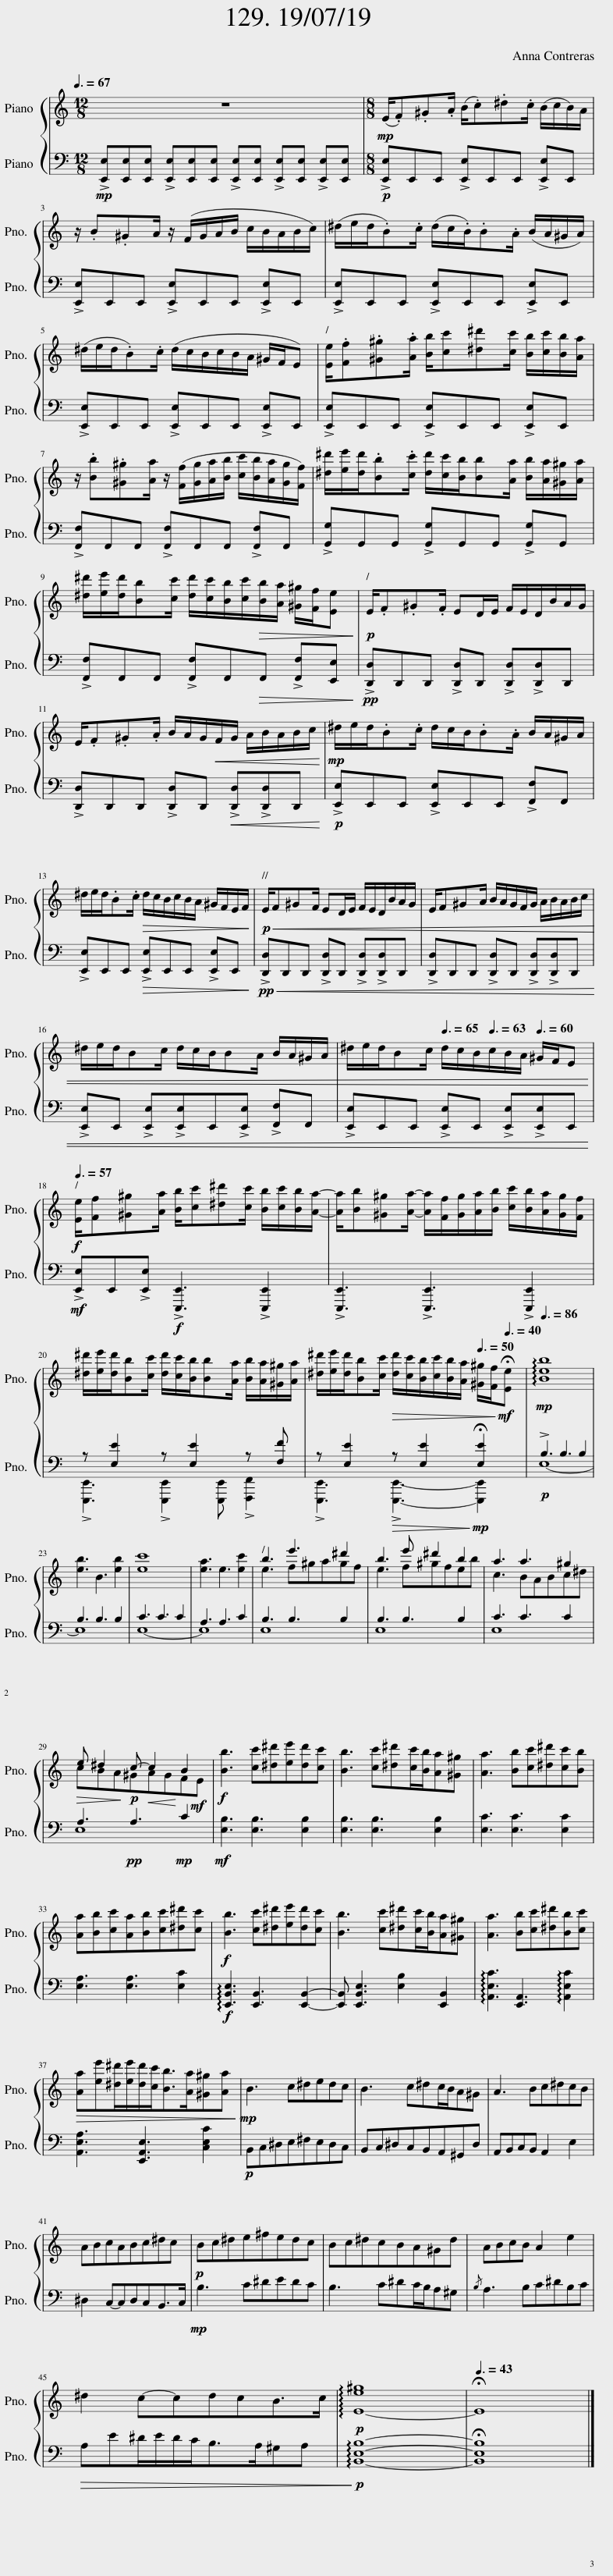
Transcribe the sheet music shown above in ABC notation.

X:1
%%score { ( 1 2 ) ( 3 4 ) }
L:1/8
Q:3/8=67
M:12/8
I:linebreak $
K:C
V:1 treble
V:2 treble
V:3 bass
V:4 bass
V:1
 z12 |[M:8/8]!mp! (E/.F).^G.A/ (B/.c).^d.c/ (B/c/B/)A/ |$ z/ .B.^GA/ z/ (F/G/A/B/ c/B/A/B/c/) | (^d/e/d/.B).c/ (d/c/.B/).B.A/ (B/A/^G/A/) |$ (^d/e/d/.B).c/ (d/c/B/c/B/A/ ^G/F/E) | %5
 [Ee]/.[Ff].[^G^g].[Aa]/ [Bb]/[cc'][^d^d'][cc']/ [Bb]/[cc']/[Bb]/[Aa]/ |$ z/ .[Bb].[^G^g][Aa]/ z/ ([Ff]/[Gg]/[Aa]/[Bb]/ [cc']/[Bb]/[Aa]/[Gg]/[Ff]/) | [^d^d']/[ee']/[dd']/.[Bb].[cc']/ [dd']/[cc']/[Bb]/[Bb][Aa]/ [Bb]/[Aa]/[^G^g]/[Aa]/ |$ [^d^d']/[ee']/[dd']/[Bb][cc']/ [dd']/[cc']/[Bb]/[cc']/!>(![Bb]/[Aa]/ [^G^g]/[Ff]/[Ee]!>)! |!p! E/.F.^G.F/ ED/E/ F/E/D/B/A/G/ |$ %10
 E/.F.^G.A/ B/A/G/!<(!F/G/ A/B/A/B/c/!<)! |!mp! ^d/e/d/.B.c/ d/c/B/.B.A/ B/A/^G/A/ |$ ^d/e/d/.B.c/!>(! d/c/B/c/B/A/ ^G/F/E/F/!>)! |!p!!<(! E/F^GF/ ED/E/ F/E/D/B/A/G/ | E/F^GA/ B/A/G/F/G/ A/B/A/B/c/ |$ %15
 ^d/e/d/Bc/ d/c/B/BA/ B/A/^G/A/ | ^d/e/d/Bc/[Q:3/8=65] d/c/B/[Q:3/8=63]c/B/A/[Q:3/8=60] ^G/F/E!<)! |$!f![Q:3/8=57] [Ee]/[Ff][^G^g][Aa]/ [Bb]/[cc'][^d^d'][cc']/ [Bb]/[cc']/[Bb]/[Aa]/- | [Aa]/[Bb][^G^g][Aa]/- [Aa]/[Ff]/[Gg]/[Aa]/[Bb]/ [cc']/[Bb]/[Aa]/[Gg]/[Ff]/ |$ [^d^d']/[ee']/[dd']/[Bb][cc']/ [dd']/[cc']/[Bb]/[Bb][Aa]/ [Bb]/[Aa]/[^G^g]/[Aa]/ | %20
 [^d^d']/[ee']/[dd']/[Bb][cc']/!>(! [dd']/[cc']/[Bb]/[cc']/[Bb]/[Aa]/[Q:3/8=50] [^G^g]/[Ff]/!>)!!mf![Q:3/8=40]!fermata![Ee] |[Q:3/8=86]!mp! !arpeggio![Beb]8 |$ [eb]3 B3 [eb]2 | [ec']8 | [ea]3 e3 [ec']2 | %25
 b3 e'3 ^d'2 | b3 e' ^d'2 b2 | a3 a3 ^g2 |$!>(! e ^d2!>)!!p! c-!<(! c2!<)! B2 |!f! [Bb]3 [cc'][^d^d'][ee'][dd'][cc'] | %30
 [Bb]3 [cc'][^d^d'][cc']/[Bb]/[Aa][^G^g] | [Aa]3 [Bb][cc'][^d^d'][cc'][Bb] |$ [Aa][Bb][cc'][Aa][Bb][cc'][^d^d'][cc'] |!f! [Bb]3 [cc'][^d^d'][ee'][dd'][cc'] | [Bb]3 [cc'][^d^d'][cc']/[Bb]/[Aa][^G^g] | %35
 [Aa]3 [Bb][cc'][^d^d'][Bb][cc'] |$!>(! [Aa][ee'][^d^d']/[ee']/[dd']/[cc']<[Bb][Aa]/[^G^g][Aa]!>)! |!mp! B3 c^dedc | B3 c^dc/B/A^G | A3 Bc^dcB |$ %40
 ABcABc^dc |!p! Bc^de^fedc | Bc^dcBA^Gd | ABcB A2 e2 |$ ^d2 c-cdcB>c | %45
!p! !arpeggio![E-e^g]8 |[Q:3/8=43] !fermata!E8 |] %47
V:2
 x12 |[M:8/8] x8 |$ x8 | x8 |$ x8 | %5
 x8 |$ x8 | x8 |$ x8 | x8 |$ %10
 x8 | x8 |$ x8 | x8 | x8 |$ %15
 x8 | x8 |$ x8 | x8 |$ x8 | %20
 x8 | x8 |$ x8 | x8 | x8 | %25
 e3 f^gagf | e3 f^gfeb | c3 BABc^d |$ cBA^GAGF!mf!E | x8 | %30
 x8 | x8 |$ x8 | x8 | x8 | %35
 x8 |$ x8 | x8 | x8 | x8 |$ %40
 x8 | x8 | x8 | x8 |$ x8 | %45
 x8 | x8 |] %47
V:3
!mp! !>![E,,E,][E,,E,][E,,E,] !>![E,,E,][E,,E,][E,,E,] !>![E,,E,][E,,E,] !>![E,,E,][E,,E,] !>![E,,E,][E,,E,] |[M:8/8]!p! !>![E,,E,]E,,E,, !>![E,,E,]E,,E,, !>![E,,E,]E,, |$ !>![E,,E,]E,,E,, !>![E,,E,]E,,E,, !>![E,,E,]E,, | !>![E,,E,]E,,E,, !>![E,,E,]E,,E,, !>![E,,E,]E,, |$ !>![E,,E,]E,,E,, !>![E,,E,]E,,E,, !>![E,,E,]E,, | %5
 !>![E,,E,]E,,E,, !>![E,,E,]E,,E,, !>![E,,E,]E,, |$ !>![F,,F,]F,,F,, !>![F,,F,]F,,F,, !>![F,,F,]F,, | !>![G,,G,]G,,G,, !>![G,,G,]G,,G,, !>![G,,G,]G,, |$ !>![F,,F,]F,,F,, !>![F,,F,]F,,!>(!F,, !>![F,,F,][E,,E,]!>)! |!pp! !>![D,,D,]D,,D,, !>![D,,D,]D,, !>![D,,D,]!>![D,,D,]D,, |$ %10
 !>![D,,D,]D,,D,, !>![D,,D,]D,,!<(! !>![D,,D,]!>![D,,D,]D,,!<)! |!p! !>![E,,E,]E,,E,, !>![E,,E,]E,,E,, !>![F,,F,]F,, |$ !>![E,,E,]E,,E,,!>(! !>![E,,E,]E,,E,, !>![E,,E,]E,,!>)! |!pp!!<(! !>![D,,D,]D,,D,, !>![D,,D,]D,, !>![D,,D,]!>![D,,D,]D,, | !>![D,,D,]D,,D,, !>![D,,D,]D,, !>![D,,D,]!>![D,,D,]D,, |$ %15
 !>![E,,E,]E,, !>![E,,E,]!>![E,,E,]E,,!>![E,,E,] !>![F,,F,]F,, | !>![E,,E,]E,,E,, !>![E,,E,]E,, !>![E,,E,]!>![E,,E,]E,,!<)! |$!mf! !>![E,,E,]E,,!>![E,,E,]!f! !>![E,,,E,,]3 !>![E,,,E,,]2 | !>![E,,,E,,]3 !>![E,,,E,,]3 !>![E,,,E,,]2 |$ z [E,E]2 z [E,E]2 z [F,F] | %20
 z [E,E]2!>(! z [E,E]2!>)!!mp! !fermata![E,E]2 |!p! !>!B,3 B,3 B,2 |$ B,3 B,3 B,2 | C3 C3 C2 | A,3 A,3 C2 | %25
 B,3 B,3 B,2 | B,3 B,3 B,2 | C3 C3 C2 |$ A,3!pp! A,3!mp! C2 |!mf! [E,B,]3 [E,B,]3 [E,B,]2 | %30
 [E,B,]3 [E,B,]3 [E,B,]2 | [E,C]3 [E,C]3 [E,C]2 |$ [E,A,]3 [E,A,]3 [E,C]2 |!f! !arpeggio![E,,B,,E,]3 [E,,B,,]3 [E,,B,,]2- | [E,,B,,] [E,,B,,E,]3 [E,B,]2 [E,,B,,]2 | %35
 !arpeggio![A,,E,C]3 [E,,A,,]3 !arpeggio![A,,E,C]2 |$ [A,,E,A,]3 [E,,A,,E,]3 [C,E,C]2 |!p! B,,C,^D,E,^F,E,D,C, | B,,C,^D,C,B,,A,,^G,,D, | A,,B,,C,B,, A,,2 E,2 |$ %40
 ^D,2 C,-C,D,C,B,,>C, |!mp! B,3 C^DEDC | B,3 C^DC/B,/A,^G, |{/B,} A,3 B,C^DB,C |$!>(! A,E^D/E/D/C<B,A,/^G,A,!>)! | %45
!p! !arpeggio![B,,E,B,]8- | !fermata![B,,E,B,]8 |] %47
V:4
 x12 |[M:8/8] x8 |$ x8 | x8 |$ x8 | %5
 x8 |$ x8 | x8 |$ x8 | x8 |$ %10
 x8 | x8 |$ x8 | x8 | x8 |$ %15
 x8 | x8 |$ x8 | x8 |$ !>![E,,,E,,]3 !>![E,,,E,,]2 [E,,,E,,] !>![F,,,F,,]2 | %20
 !>![E,,,E,,]3 !>![E,,,E,,]3- [E,,,E,,]2 | E,8- |$ E,8 | E,8- | E,8 | %25
 E,8 | E,8 | E,8 |$ E,8 | x8 | %30
 x8 | x8 |$ x8 | x8 | x8 | %35
 x8 |$ x8 | x8 | x8 | x8 |$ %40
 x8 | x8 | x8 | x8 |$ x8 | %45
 x8 | x8 |] %47
